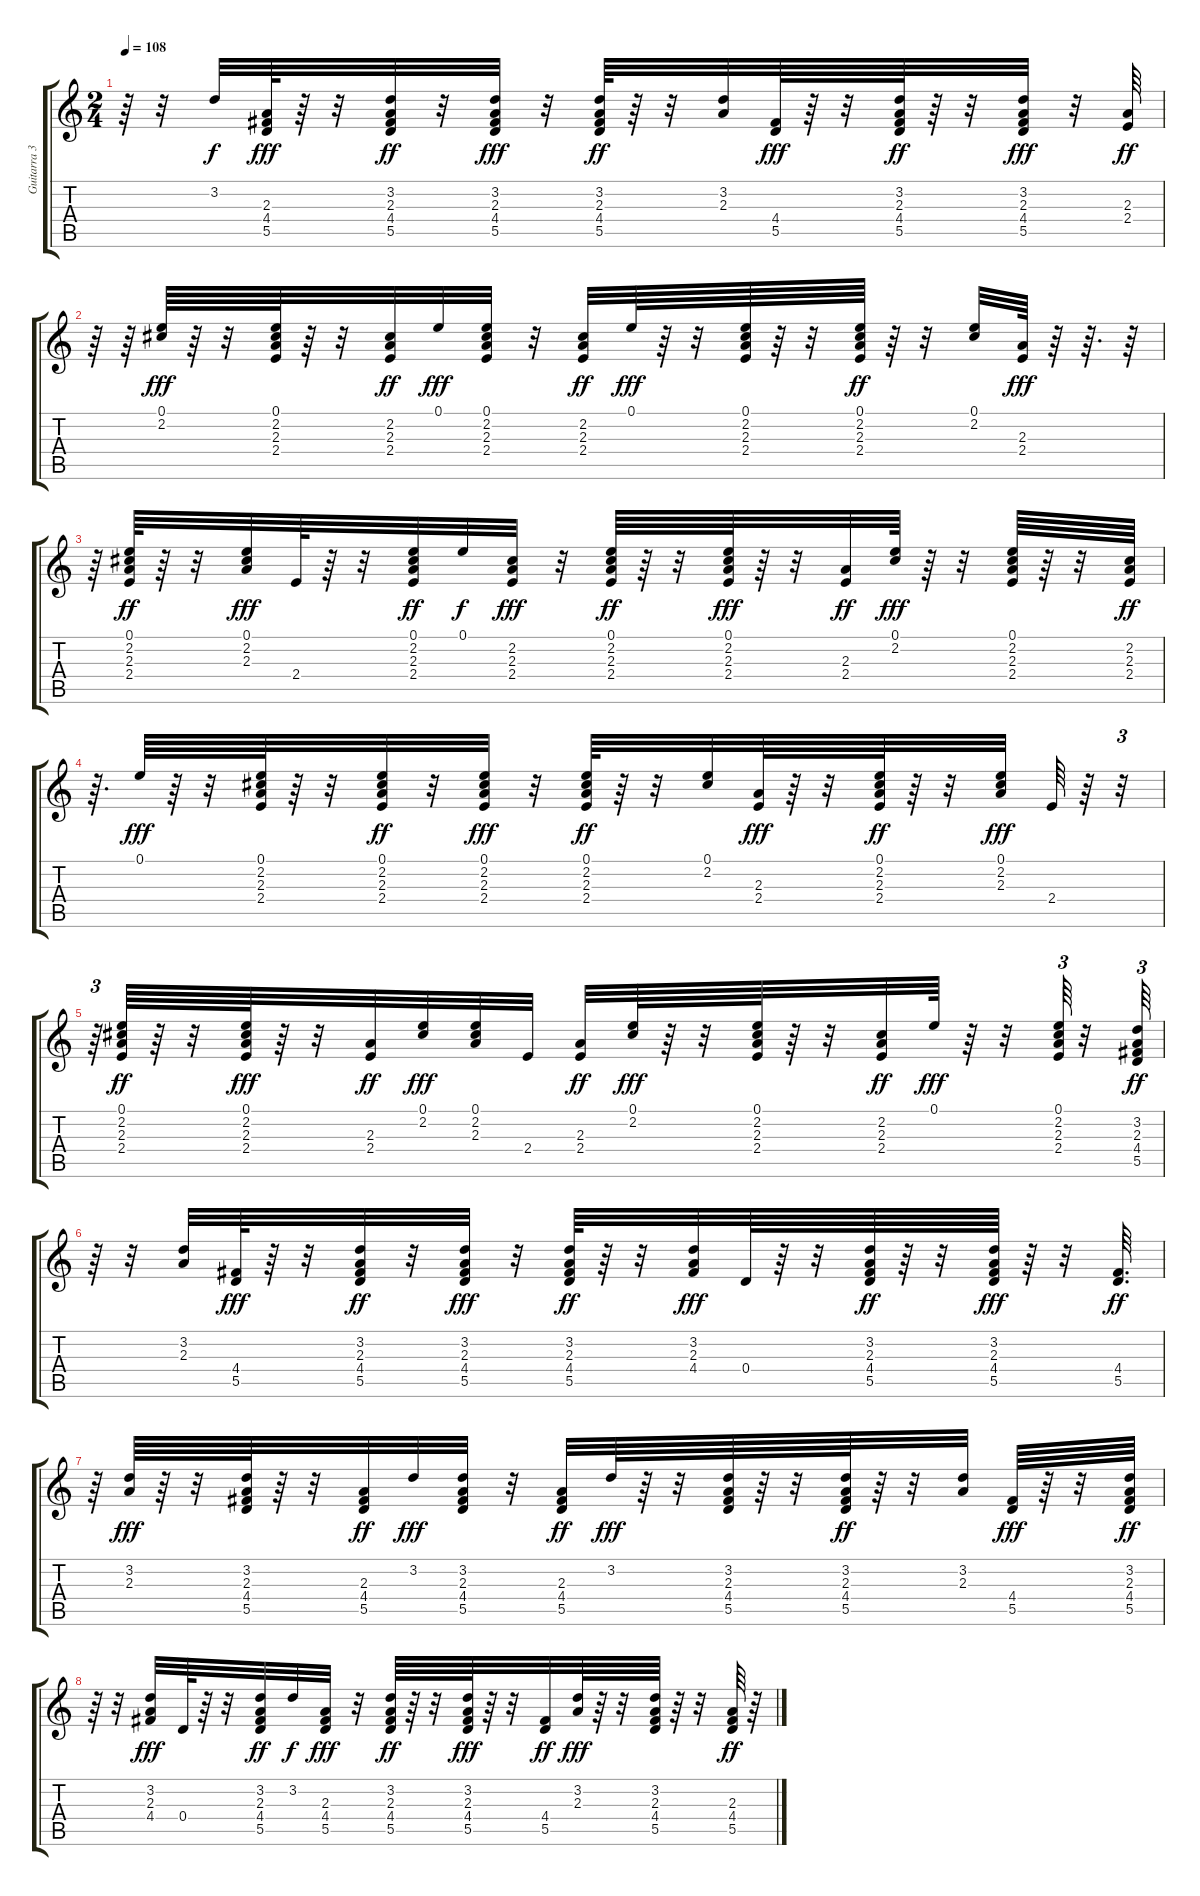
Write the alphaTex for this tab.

\track ("Guitarra 3" "Guitarra 3") {instrument acousticguitarnylon}
\staff {score tabs}
\tuning (E4 B3 G3 D3 A2 E2) {hide}
\ts (2 4)
\tempo 108
\clef g2
\ks c
r.64{dy ff} r.32 3.2.32{dy f} (2.3 4.4 5.5).64{dy fff} r.64 r.32 (3.2 2.3 4.4 5.5).32{dy ff} r.32 (3.2 2.3 4.4 5.5).32{dy fff} r.32 (3.2 2.3 4.4 5.5).64{dy ff} r.64 r.32 (3.2 2.3).32 (4.4 5.5).64{dy fff} r.64 r.32 (3.2 2.3 4.4 5.5).64{dy ff} r.64 r.32 (3.2 2.3 4.4 5.5).32{dy fff} r.32 (2.3 2.4).64{dy ff} |
r.64 r.64 (0.1 2.2).64{dy fff} r.64 r.32 (0.1 2.2 2.3 2.4).64 r.64 r.32 (2.2 2.3 2.4).32{dy ff} 0.1.32{dy fff} (0.1 2.2 2.3 2.4).32 r.32 (2.2 2.3 2.4).32{dy ff} 0.1.64{dy fff} r.64 r.32 (0.1 2.2 2.3 2.4).64 r.64 r.32 (0.1 2.2 2.3 2.4).64{dy ff} r.64 r.32 (0.1 2.2).32 (2.3 2.4).64{dy fff} r.64 r.64{d} r.64 |
r.64 (0.1 2.2 2.3 2.4).64{dy ff} r.64 r.32 (0.1 2.2 2.3).32{dy fff} 2.4.64 r.64 r.32 (0.1 2.2 2.3 2.4).32{dy ff} 0.1.32{dy f} (2.2 2.3 2.4).32{dy fff} r.32 (0.1 2.2 2.3 2.4).64{dy ff} r.64 r.32 (0.1 2.2 2.3 2.4).64{dy fff} r.64 r.32 (2.3 2.4).32{dy ff} (0.1 2.2).64{dy fff} r.64 r.32 (0.1 2.2 2.3 2.4).64 r.64 r.32 (2.2 2.3 2.4).64{dy ff} |
r.64{d} 0.1.64{dy fff} r.64 r.32 (0.1 2.2 2.3 2.4).64 r.64 r.32 (0.1 2.2 2.3 2.4).32{dy ff} r.32 (0.1 2.2 2.3 2.4).32{dy fff} r.32 (0.1 2.2 2.3 2.4).64{dy ff} r.64 r.32 (0.1 2.2).32 (2.3 2.4).64{dy fff} r.64 r.32 (0.1 2.2 2.3 2.4).64{dy ff} r.64 r.32 (0.1 2.2 2.3).32{dy fff} 2.4.64 r.64 r.32{tu (3 2)} |
r.64{tu (3 2)} (0.1 2.2 2.3 2.4).64{dy ff} r.64 r.32 (0.1 2.2 2.3 2.4).64{dy fff} r.64 r.32 (2.3 2.4).32{dy ff} (0.1 2.2).32{dy fff} (0.1 2.2 2.3).32 2.4.32 (2.3 2.4).32{dy ff} (0.1 2.2).64{dy fff} r.64 r.32 (0.1 2.2 2.3 2.4).64 r.64 r.32 (2.2 2.3 2.4).32{dy ff} 0.1.64{dy fff} r.64 r.32 (0.1 2.2 2.3 2.4).64{tu (3 2)} r.32 (3.2 2.3 4.4 5.5).64{tu (3 2) dy ff} |
r.64 r.32 (3.2 2.3).32 (4.4 5.5).64{dy fff} r.64 r.32 (3.2 2.3 4.4 5.5).32{dy ff} r.32 (3.2 2.3 4.4 5.5).32{dy fff} r.32 (3.2 2.3 4.4 5.5).64{dy ff} r.64 r.32 (3.2 2.3 4.4).32{dy fff} 0.4.64 r.64 r.32 (3.2 2.3 4.4 5.5).64{dy ff} r.64 r.32 (3.2 2.3 4.4 5.5).64{dy fff} r.64 r.32 (4.4 5.5).64{d dy ff} |
r.64 (3.2 2.3).64{dy fff} r.64 r.32 (3.2 2.3 4.4 5.5).64 r.64 r.32 (2.3 4.4 5.5).32{dy ff} 3.2.32{dy fff} (3.2 2.3 4.4 5.5).32 r.32 (2.3 4.4 5.5).32{dy ff} 3.2.64{dy fff} r.64 r.32 (3.2 2.3 4.4 5.5).64 r.64 r.32 (3.2 2.3 4.4 5.5).64{dy ff} r.64 r.32 (3.2 2.3).32 (4.4 5.5).64{dy fff} r.64 r.32 (3.2 2.3 4.4 5.5).64{dy ff} |
r.64 r.32 (3.2 2.3 4.4).32{dy fff} 0.4.64 r.64 r.32 (3.2 2.3 4.4 5.5).32{dy ff} 3.2.32{dy f} (2.3 4.4 5.5).32{dy fff} r.32 (3.2 2.3 4.4 5.5).64{dy ff} r.64 r.32 (3.2 2.3 4.4 5.5).64{dy fff} r.64 r.32 (4.4 5.5).32{dy ff} (3.2 2.3).64{dy fff} r.64 r.32 (3.2 2.3 4.4 5.5).64 r.64 r.32 (2.3 4.4 5.5).64{dy ff} r.64
